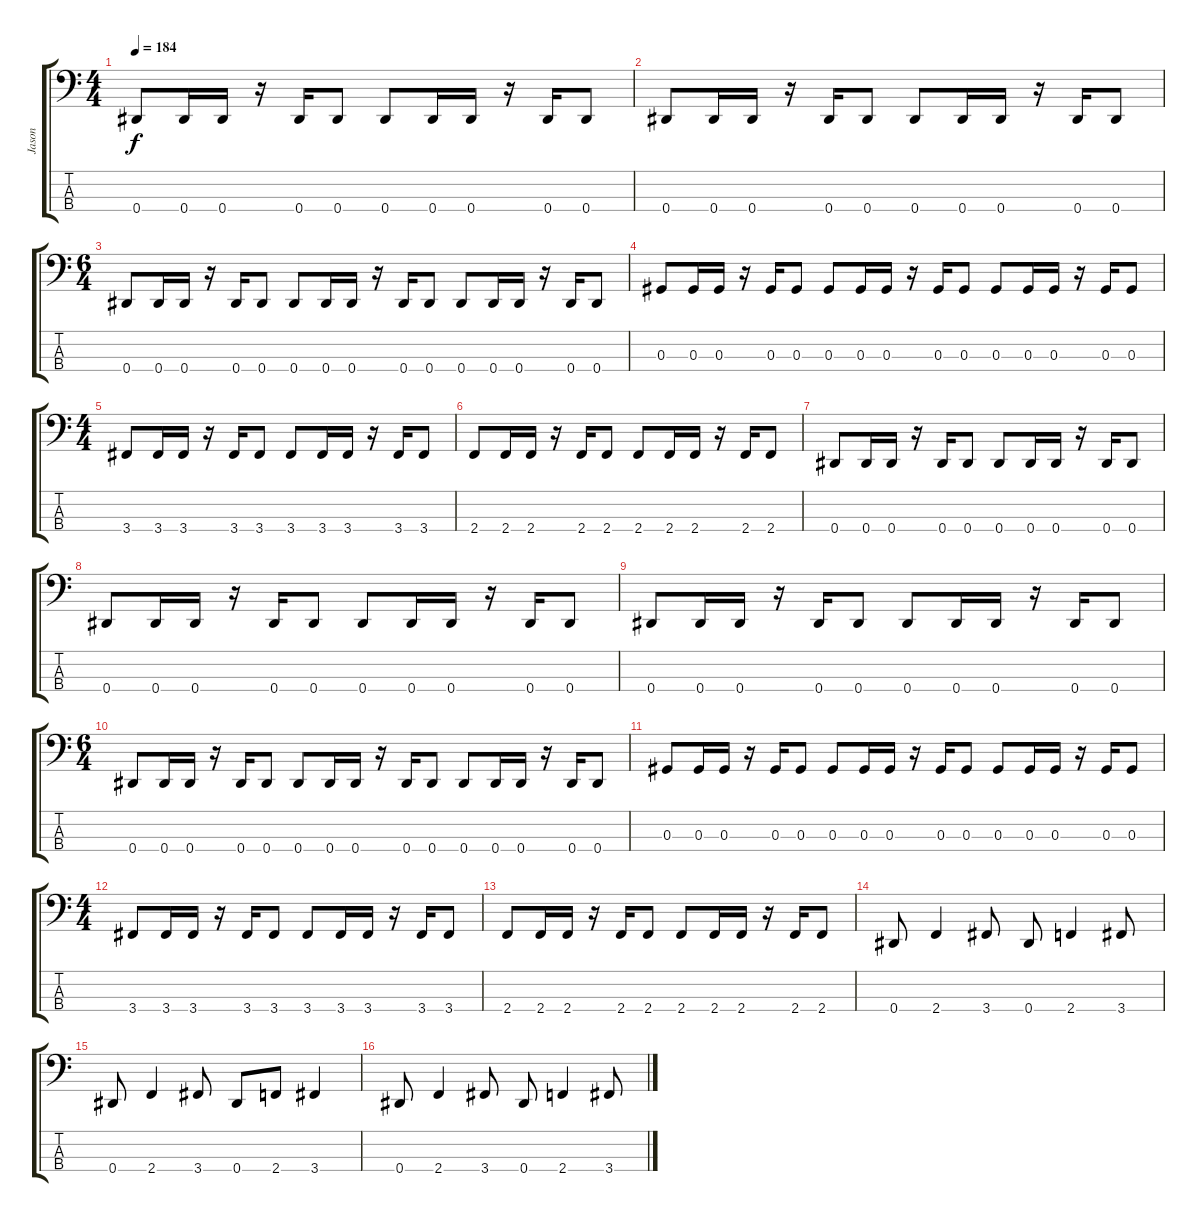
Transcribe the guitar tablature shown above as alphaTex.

\track ("Jason" "Jason") {instrument electricbasspick}
\staff {score tabs}
\tuning (Gb2 Db2 Ab1 Eb1) {hide}
\ts (4 4)
\tempo 184
\clef f4
\ks c
0.4.8{dy f} 0.4.16 0.4.16 r.16 0.4.16 0.4.8 0.4.8 0.4.16 0.4.16 r.16 0.4.16 0.4.8 |
0.4.8 0.4.16 0.4.16 r.16 0.4.16 0.4.8 0.4.8 0.4.16 0.4.16 r.16 0.4.16 0.4.8 |
\ts (6 4)
0.4.8 0.4.16 0.4.16 r.16 0.4.16 0.4.8 0.4.8 0.4.16 0.4.16 r.16 0.4.16 0.4.8 0.4.8 0.4.16 0.4.16 r.16 0.4.16 0.4.8 |
0.3.8 0.3.16 0.3.16 r.16 0.3.16 0.3.8 0.3.8 0.3.16 0.3.16 r.16 0.3.16 0.3.8 0.3.8 0.3.16 0.3.16 r.16 0.3.16 0.3.8 |
\ts (4 4)
3.4.8 3.4.16 3.4.16 r.16 3.4.16 3.4.8 3.4.8 3.4.16 3.4.16 r.16 3.4.16 3.4.8 |
2.4.8 2.4.16 2.4.16 r.16 2.4.16 2.4.8 2.4.8 2.4.16 2.4.16 r.16 2.4.16 2.4.8 |
0.4.8 0.4.16 0.4.16 r.16 0.4.16 0.4.8 0.4.8 0.4.16 0.4.16 r.16 0.4.16 0.4.8 |
0.4.8 0.4.16 0.4.16 r.16 0.4.16 0.4.8 0.4.8 0.4.16 0.4.16 r.16 0.4.16 0.4.8 |
0.4.8 0.4.16 0.4.16 r.16 0.4.16 0.4.8 0.4.8 0.4.16 0.4.16 r.16 0.4.16 0.4.8 |
\ts (6 4)
0.4.8 0.4.16 0.4.16 r.16 0.4.16 0.4.8 0.4.8 0.4.16 0.4.16 r.16 0.4.16 0.4.8 0.4.8 0.4.16 0.4.16 r.16 0.4.16 0.4.8 |
0.3.8 0.3.16 0.3.16 r.16 0.3.16 0.3.8 0.3.8 0.3.16 0.3.16 r.16 0.3.16 0.3.8 0.3.8 0.3.16 0.3.16 r.16 0.3.16 0.3.8 |
\ts (4 4)
3.4.8 3.4.16 3.4.16 r.16 3.4.16 3.4.8 3.4.8 3.4.16 3.4.16 r.16 3.4.16 3.4.8 |
2.4.8 2.4.16 2.4.16 r.16 2.4.16 2.4.8 2.4.8 2.4.16 2.4.16 r.16 2.4.16 2.4.8 |
0.4.8 2.4.4 3.4.8 0.4.8 2.4.4 3.4.8 |
0.4.8 2.4.4 3.4.8 0.4.8 2.4.8 3.4.4 |
0.4.8 2.4.4 3.4.8 0.4.8 2.4.4 3.4.8
